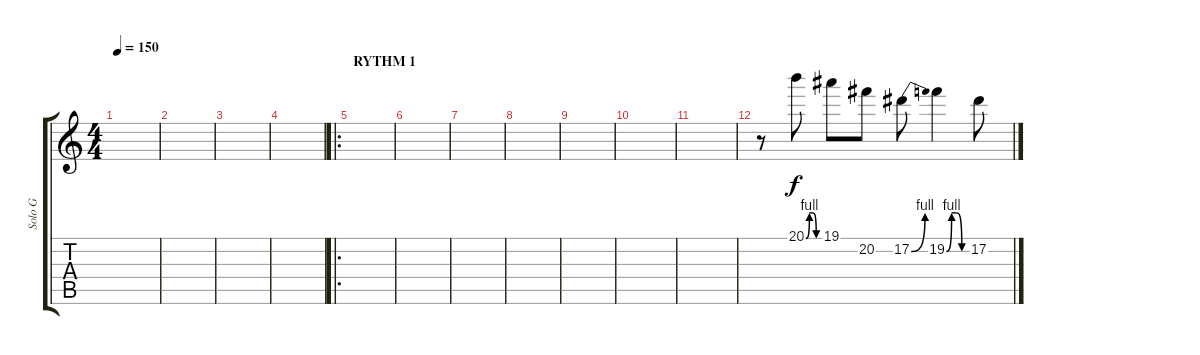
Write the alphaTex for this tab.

\track ("Solo G" "Solo G") {instrument distortionguitar}
\staff {score tabs}
\tuning (Eb4 Bb3 Gb3 Db3 Ab2 Eb2) {hide}
\ts (4 4)
\tempo 150
\clef g2
\ks c
|
|
|
|
\ro
\section ("" "RYTHM 1")
|
|
|
|
|
|
|
r.8 20.1{be (custom 0 0 15 4 30 4 45 0 60 0)}.8 19.1.8 20.2.8 17.2{be (bend 0 0 60 4)}.8 19.2{be (custom 0 0 15 4 30 4 45 0 60 0)}.4 17.2.8
